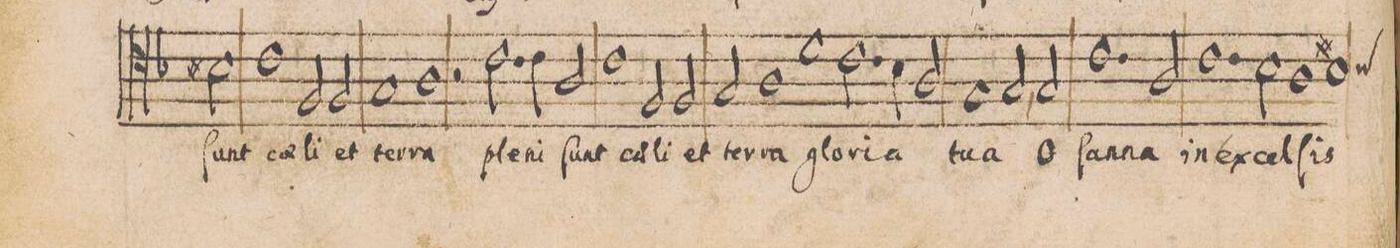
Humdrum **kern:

**kern	**text
*I"ALTVS	*
*clefC4	*
*k[b-]	*
*met(C|)	*
*M2/1	*
2Bn\	ſunt
1c	cae-
=22-	=22-
2F/	-li
2F/	et
1G	ter-
=23-	=23-
1A	-ra
2r	.
2.c\	ple-
=24-	=24-
4c\	-ni
2A/	ſunt
1c	cae-
=25-	=25-
2F/	-li
2F/	et
2G/	ter-
1A\	-ra
=26-	=26-
1d	glo-
2.c\	-ri-
=27-	=27-
4B-y\	-a
2A/	.
1G	tu-
=28-	=28-
2G,/	-a
2G/	O-
1.c	ſan-
=29-	=29-
2A/	-na
1.c	in
=30-	=30-
2B-\	ex-
1A	-cel-
=31-	=31-
1Bni	-ſis
*custos:B	*
*-	*-
